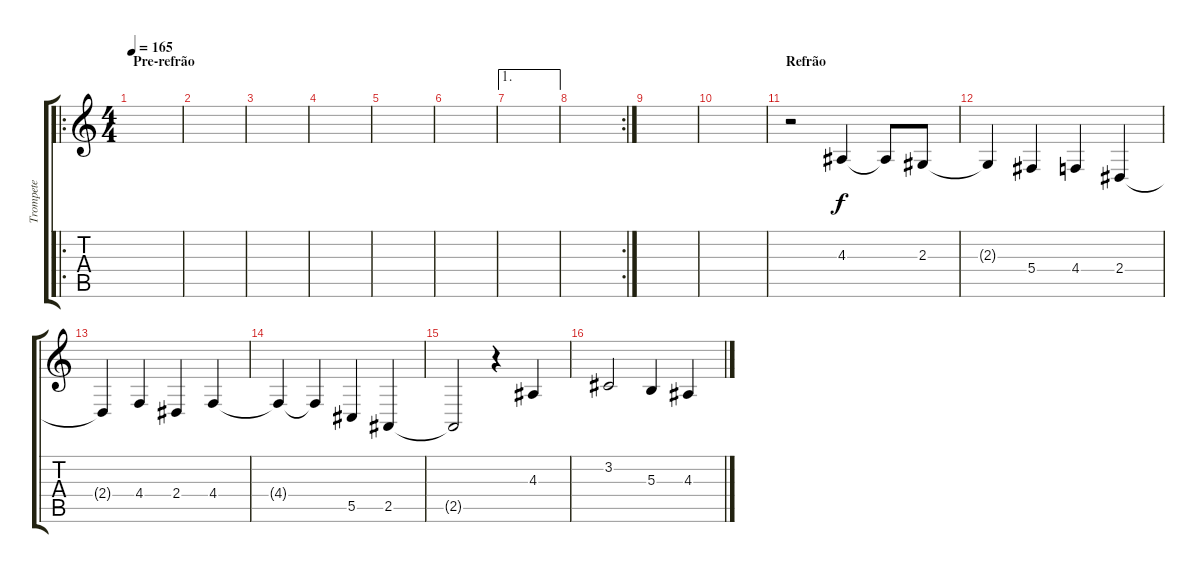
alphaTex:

\track ("Trompete" "Trompete") {instrument trumpet}
\staff {score tabs}
\tuning (Eb4 Bb3 Gb3 Db3 Ab2 Eb2) {hide}
\ro
\ts (4 4)
\section ("" "Pre-refrão")
\tempo 165
\clef g2
\ks c
|
|
|
|
|
|
\ae 1
|
\rc 2
|
|
|
\section ("" "Refrão")
r.2 4.3.4 4.3{t}.8 2.3.8 |
2.3{t}.4 5.4.4 4.4.4 2.4.4 |
2.4{t}.4 4.4.4 2.4.4 4.4.4 |
4.4{t}.4 4.4{t}.4 5.5.4 2.5.4 |
2.5{t}.2 r.4 4.3.4 |
3.2.2 5.3.4 4.3.4
